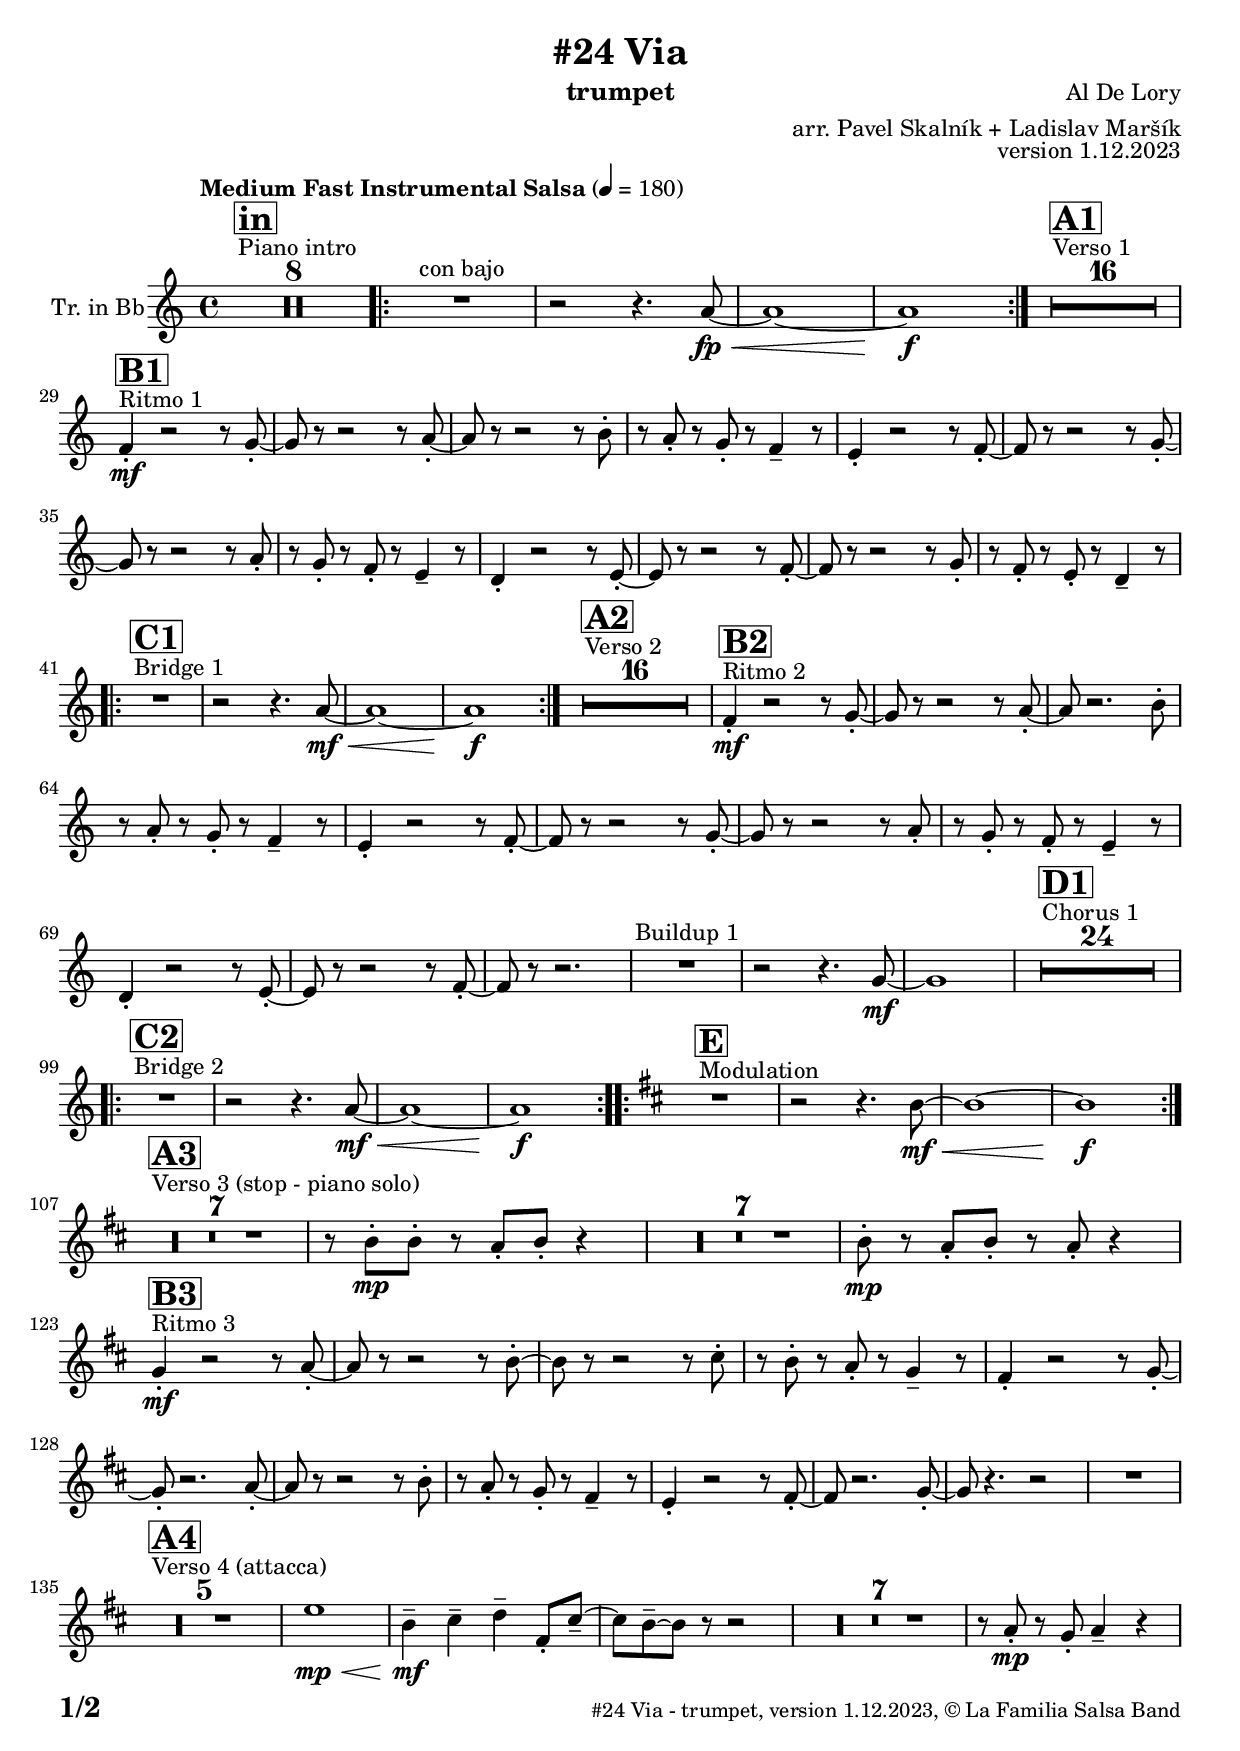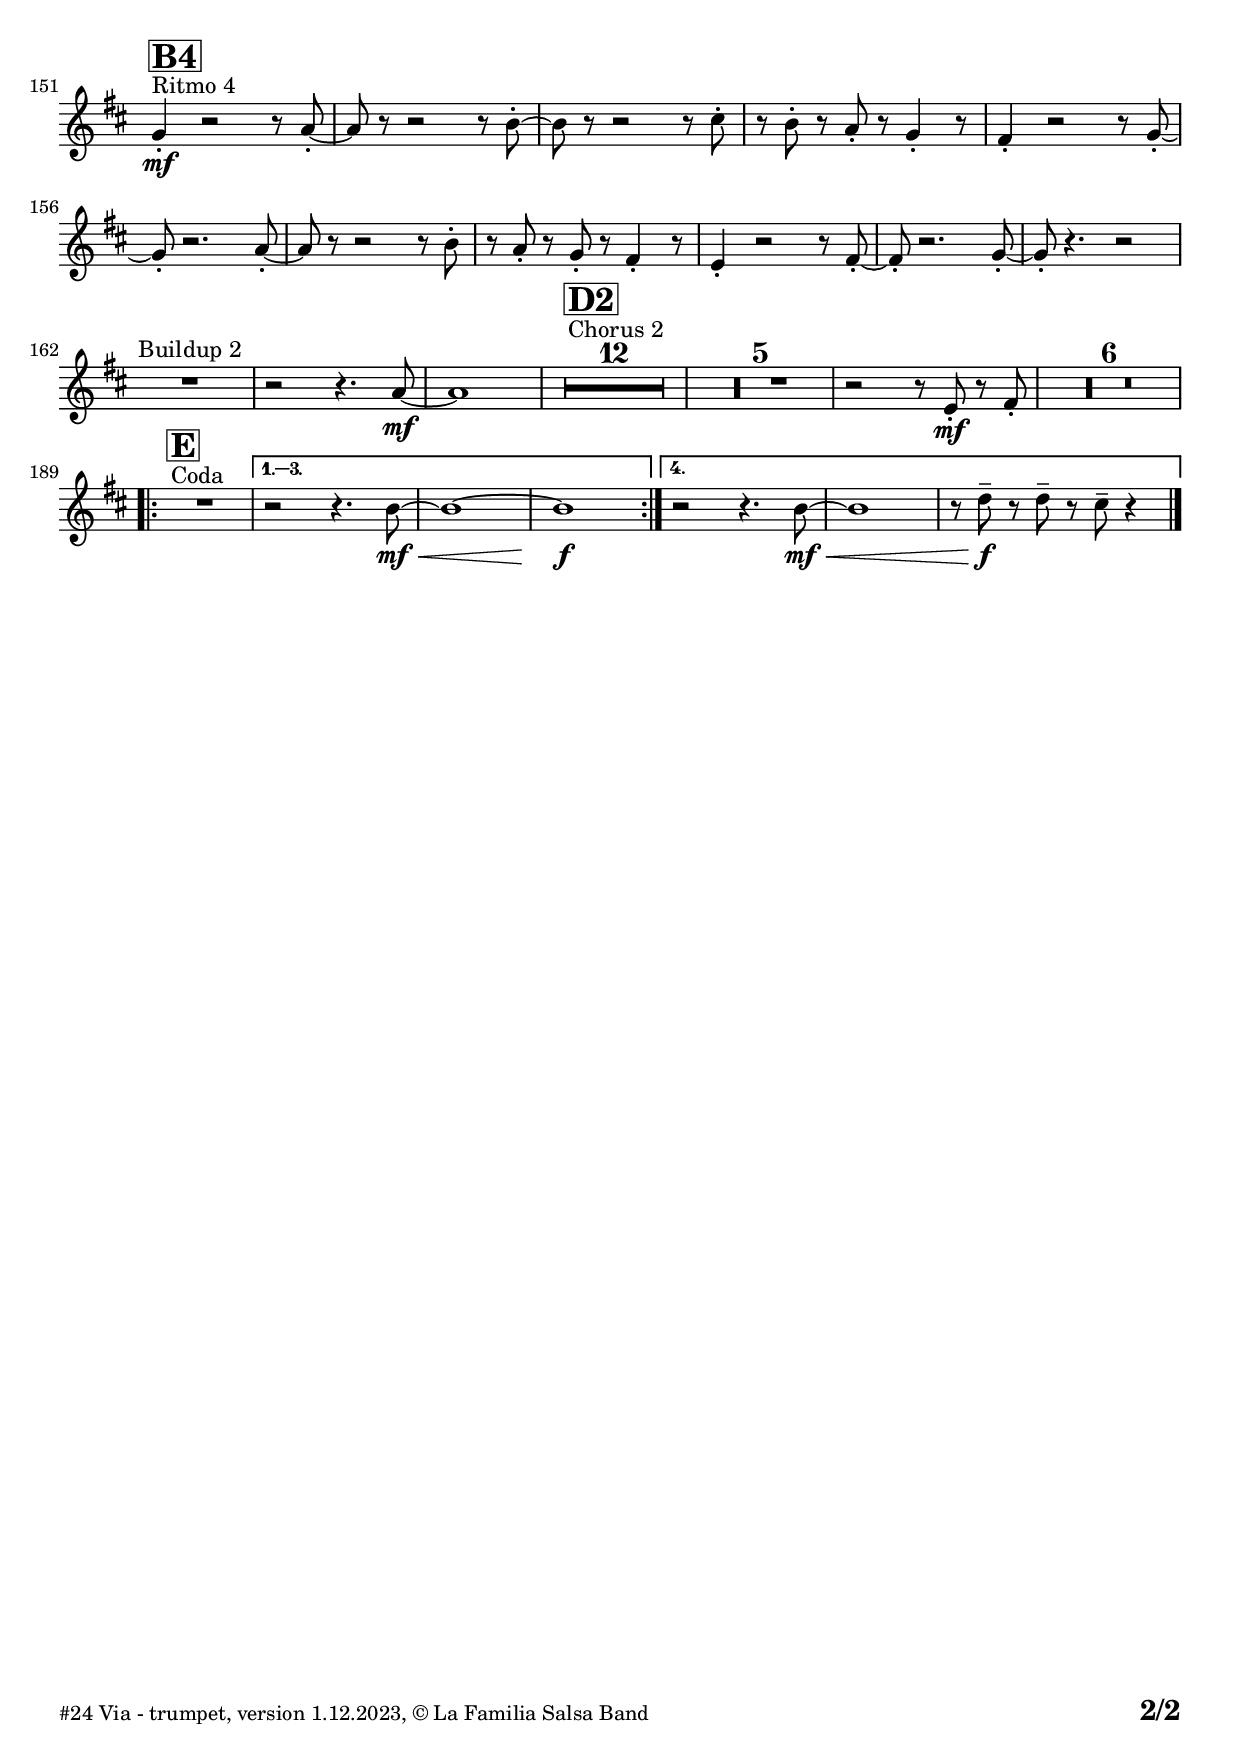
\version "2.24.0"

% Sheet revision 2022_09

\header {
  title = "#24 Via"
  instrument = "trumpet"
  composer = "Al De Lory"
  arranger = "arr. Pavel Skalník + Ladislav Maršík"
  opus = "version 1.12.2023"
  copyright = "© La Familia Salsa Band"
}

inst =
#(define-music-function
  (string)
  (string?)
  #{ <>^\markup \abs-fontsize #16 \bold \box #string #})

makePercent = #(define-music-function (note) (ly:music?)
                 (make-music 'PercentEvent 'length (ly :music-length note)))

#(define (test-stencil grob text)
   (let* ((orig (ly:grob-original grob))
          (siblings (ly:spanner-broken-into orig)) ; have we been split?
          (refp (ly:grob-system grob))
          (left-bound (ly:spanner-bound grob LEFT))
          (right-bound (ly:spanner-bound grob RIGHT))
          (elts-L (ly:grob-array->list (ly:grob-object left-bound 'elements)))
          (elts-R (ly:grob-array->list (ly:grob-object right-bound 'elements)))
          (break-alignment-L
           (filter
            (lambda (elt) (grob::has-interface elt 'break-alignment-interface))
            elts-L))
          (break-alignment-R
           (filter
            (lambda (elt) (grob::has-interface elt 'break-alignment-interface))
            elts-R))
          (break-alignment-L-ext (ly:grob-extent (car break-alignment-L) refp X))
          (break-alignment-R-ext (ly:grob-extent (car break-alignment-R) refp X))
          (num
           (markup text))
          (num
           (if (or (null? siblings)
                   (eq? grob (car siblings)))
               num
               (make-parenthesize-markup num)))
          (num (grob-interpret-markup grob num))
          (num-stil-ext-X (ly:stencil-extent num X))
          (num-stil-ext-Y (ly:stencil-extent num Y))
          (num (ly:stencil-aligned-to num X CENTER))
          (num
           (ly:stencil-translate-axis
            num
            (+ (interval-length break-alignment-L-ext)
               (* 0.5
                  (- (car break-alignment-R-ext)
                     (cdr break-alignment-L-ext))))
            X))
          (bracket-L
           (markup
            #:path
            0.1 ; line-thickness
            `((moveto 0.5 ,(* 0.5 (interval-length num-stil-ext-Y)))
              (lineto ,(* 0.5
                          (- (car break-alignment-R-ext)
                             (cdr break-alignment-L-ext)
                             (interval-length num-stil-ext-X)))
                      ,(* 0.5 (interval-length num-stil-ext-Y)))
              (closepath)
              (rlineto 0.0
                       ,(if (or (null? siblings) (eq? grob (car siblings)))
                            -1.0 0.0)))))
          (bracket-R
           (markup
            #:path
            0.1
            `((moveto ,(* 0.5
                          (- (car break-alignment-R-ext)
                             (cdr break-alignment-L-ext)
                             (interval-length num-stil-ext-X)))
                      ,(* 0.5 (interval-length num-stil-ext-Y)))
              (lineto 0.5
                      ,(* 0.5 (interval-length num-stil-ext-Y)))
              (closepath)
              (rlineto 0.0
                       ,(if (or (null? siblings) (eq? grob (last siblings)))
                            -1.0 0.0)))))
          (bracket-L (grob-interpret-markup grob bracket-L))
          (bracket-R (grob-interpret-markup grob bracket-R))
          (num (ly:stencil-combine-at-edge num X LEFT bracket-L 0.4))
          (num (ly:stencil-combine-at-edge num X RIGHT bracket-R 0.4)))
     num))

#(define-public (Measure_attached_spanner_engraver context)
   (let ((span '())
         (finished '())
         (event-start '())
         (event-stop '()))
     (make-engraver
      (listeners ((measure-counter-event engraver event)
                  (if (= START (ly:event-property event 'span-direction))
                      (set! event-start event)
                      (set! event-stop event))))
      ((process-music trans)
       (if (ly:stream-event? event-stop)
           (if (null? span)
               (ly:warning "You're trying to end a measure-attached spanner but you haven't started one.")
               (begin (set! finished span)
                 (ly:engraver-announce-end-grob trans finished event-start)
                 (set! span '())
                 (set! event-stop '()))))
       (if (ly:stream-event? event-start)
           (begin (set! span (ly:engraver-make-grob trans 'MeasureCounter event-start))
             (set! event-start '()))))
      ((stop-translation-timestep trans)
       (if (and (ly:spanner? span)
                (null? (ly:spanner-bound span LEFT))
                (moment<=? (ly:context-property context 'measurePosition) ZERO-MOMENT))
           (ly:spanner-set-bound! span LEFT
                                  (ly:context-property context 'currentCommandColumn)))
       (if (and (ly:spanner? finished)
                (moment<=? (ly:context-property context 'measurePosition) ZERO-MOMENT))
           (begin
            (if (null? (ly:spanner-bound finished RIGHT))
                (ly:spanner-set-bound! finished RIGHT
                                       (ly:context-property context 'currentCommandColumn)))
            (set! finished '())
            (set! event-start '())
            (set! event-stop '()))))
      ((finalize trans)
       (if (ly:spanner? finished)
           (begin
            (if (null? (ly:spanner-bound finished RIGHT))
                (set! (ly:spanner-bound finished RIGHT)
                      (ly:context-property context 'currentCommandColumn)))
            (set! finished '())))
       (if (ly:spanner? span)
           (begin
            (ly:warning "I think there's a dangling measure-attached spanner :-(")
            (ly:grob-suicide! span)
            (set! span '())))))))

\layout {
  \context {
    \Staff
    \consists #Measure_attached_spanner_engraver
    \override MeasureCounter.font-encoding = #'latin1
    \override MeasureCounter.font-size = 0
    \override MeasureCounter.outside-staff-padding = 2
    \override MeasureCounter.outside-staff-horizontal-padding = #0
  }
}

repeatBracket = #(define-music-function
                  (parser location N note)
                  (number? ly:music?)
                  #{
                    \override Staff.MeasureCounter.stencil =
                    #(lambda (grob) (test-stencil grob #{ #(string-append(number->string N) "x") #} ))
                    \startMeasureCount
                    \repeat volta #N { $note }
                    \stopMeasureCount
                  #}
                  )

Trumpet = \new Voice
\transpose c d
\relative c'' {
  \set Staff.instrumentName = \markup {
    \center-align { "Tr. in Bb" }
  }
  \set Staff.midiInstrument = "trumpet"
  \set Staff.midiMaximumVolume = #1.0

  \key g \minor
  \time 4/4
  \tempo "Medium Fast Instrumental Salsa" 4 = 180

  s1*0
  ^\markup { "Piano intro" }
  \inst "in"
  R1*8

  \repeat volta 2 {
    R1 ^\markup { "con bajo" } |
    r2 r4. g8 \fp \< ~ |
    g1 ~ |
    g1 \f
  }

  s1*0
  ^\markup { "Verso 1" }
  \inst "A1"
  R1*16 \break

  s1*0
  ^\markup { "Ritmo 1" }
  \inst "B1"
  es4 -. \mf r2 r8 f8 -. ~ |
  f8 r8 r2 r8 g8 -. ~ |
  g8 r8 r2 r8 a8 -. |
  r8 g8 -. r8 f8 -. r8 es4 -- r8|
  d4 -. r2 r8 es8 -. ~ |
  es8 r8 r2 r8 f8 -. ~ |
  f8 r8 r2 r8 g8 -. |
  r8 f8 -. r8 es8 -. r8 d4 -- r8 |
  c4 -. r2 r8 d8 -. ~ |
  d8 r8 r2 r8 es8 -. ~ |
  es8 r8 r2 r8 f8 -. |
  r8 es8 -. r8 d8 -. r8 c4 -- r8 | \break
  
  s1*0
  ^\markup { "Bridge 1" }
  \inst "C1"
  \repeat volta 2 {
    R1 |
    r2 r4. g'8 \mf \< ~ |
    g1 ~ |
    g1 \f |
  }

  s1*0
  ^\markup { "Verso 2" }
  \inst "A2"
  R1*16 

  s1*0
  ^\markup { "Ritmo 2" }
  \inst "B2"
  es4 -. \mf r2 r8 f8 -. ~ |
  f8 r8 r2 r8 g8 -. ~ |
  g8 r2. a8 -. |
  r8 g8 -. r8 f8 -. r8 es4 -- r8|
  d4 -. r2 r8 es8 -. ~ |
  es8 r8 r2 r8 f8 -. ~ |
  f8 r8 r2 r8 g8 -. |
  r8 f8 -. r8 es8 -. r8 d4 -- r8 |
  c4 -. r2 r8 d8 -. ~ |
  d8 r8 r2 r8 es8 -. ~ |
  es8 r8 r2. |
  R1 ^\markup { "Buildup 1" } |
  r2 r4. f8 \mf ~ |
  f1 |
  
  s1*0 
  ^\markup { "Chorus 1" }
  \inst "D1"
  R1*24 \break

  s1*0 
  ^\markup { "Bridge 2" }
  \inst "C2"
  \repeat volta 2 {
    R1|
    r2 r4. g8 \mf \< ~ |
    g1 ~ |
    g1 \f
  }
  
  s1*0 
  ^\markup { "Modulation" }
  \key a \minor
  \inst "E"
  \repeat volta 2 {
    R1|
    r2 r4. a8 \mf \< ~ |
    a1 ~ |
    a1 \f
  } \break

  s1*0 
  ^\markup { "Verso 3 (stop - piano solo)" }
  \inst "A3"
  R1*7
  r8 a8 -. \mp a8 -. r8 g8 -. a8 -. r4 |
  R1*7
  a8 -. \mp r8 g8 -. a8 -. r8 g8 -. r4 | \break

  s1*0
  ^\markup { "Ritmo 3" }
  \inst "B3"
  f4 \mf -. r2 r8 g8 -. ~ |
  g8 r8 r2 r8 a8 -. ~ |
  a8 r8 r2 r8 b8 -. |
  r8 a8 -. r8 g8 -. r8 f4 -- r8 |
  e4 -. r2 r8 f8 -. ~ |
  f8 -. r2. g8 -. ~ |
  g8 r8 r2 r8 a8 -. |
  r8 g8 -. r8 f8 -. r8 e4 -- r8 |
  d4 -. r2 r8 e8 -. ~ |
  e8 r2. f8 -. ~ |
  f8 r4. r2 |
  R1 | \break

  s1*0 
  ^\markup { "Verso 4 (attacca)" }
  \inst "A4"
  R1*5
  d'1 \mp \< | 
  a4 \mf -- b4 -- c4 -- e,8 -. b'8 -- ~ |
  b8 a8 -- ~ a8 r8 r2 |
  R1*7|
  r8 g8 -. \mp r8 f8 -. g4 -- r4 | \break
  
   s1*0
  ^\markup { "Ritmo 4" }
  \inst "B4"
  f4 \mf -. r2 r8 g8 -. ~ |
  g8 r8 r2 r8 a8 -. ~ |
  a8 r8 r2 r8 b8 -. |
  r8 a8 -. r8 g8 -. r8 f4 -. r8 |
  e4 -. r2 r8 f8 -. ~ |
  f8 -. r2. g8 -. ~ |
  g8 r8 r2 r8 a8 -. |
  r8 g8 -. r8 f8 -. r8 e4 -. r8 |
  d4 -. r2 r8 e8 -. ~ |
  e8 -. r2. f8 -. ~ |
  f8 -. r4. r2 | \break
  
  R1 ^\markup { "Buildup 2" } |
  r2 r4. g8 \mf ~ |
  g1 |
  
  s1*0 
  ^\markup { "Chorus 2" }
  \inst "D2"
  R1*12 |
  R1 * 5
  r2 r8 d8 -. \mf r8 e8 -. |
  R1*6 \break

  s1*0 
  ^\markup { "Coda" }
  \inst "E"
  \repeat volta 4 {
    R1 |
    \alternative {
      {
        r2 r4. a8 \mf \< ~ |
    a1 ~ |
    a1 \f
      }
      {
        r2 r4. a8 \mf \< ~ |
        a1 |
        r8 c8 -- \f r8 c8 -- r8 b8 -- r4 |
      }
    }
  }

  \label #'lastPage
  \bar "|."
}

\score {
  \compressMMRests \new Staff \with {
    \consists "Volta_engraver"
  }
  {
    \Trumpet
  }
  \layout {
    \context {
      \Score
      \remove "Volta_engraver"
    }
  }
}

\score {
  \unfoldRepeats {
    %\transpose d c,
    \Trumpet
  }
  \midi { }
}

\paper {
  system-system-spacing =
  #'((basic-distance . 14)
     (minimum-distance . 10)
     (padding . 1)
     (stretchability . 60))
  between-system-padding = #2
  bottom-margin = 5\mm

  print-page-number = ##t
  print-first-page-number = ##t
  oddHeaderMarkup = \markup \fill-line { " " }
  evenHeaderMarkup = \markup \fill-line { " " }
  oddFooterMarkup = \markup {
    \fill-line {
      \bold \fontsize #2
      \concat { \fromproperty #'page:page-number-string "/" \page-ref #'lastPage "0" "?" }

      \fontsize #-1
      \concat { \fromproperty #'header:title " - " \fromproperty #'header:instrument ", " \fromproperty #'header:opus ", " \fromproperty #'header:copyright }
    }
  }
  evenFooterMarkup = \markup {
    \fill-line {
      \fontsize #-1
      \concat { \fromproperty #'header:title " - " \fromproperty #'header:instrument ", " \fromproperty #'header:opus ", " \fromproperty #'header:copyright }

      \bold \fontsize #2
      \concat { \fromproperty #'page:page-number-string "/" \page-ref #'lastPage "0" "?" }
    }
  }
}